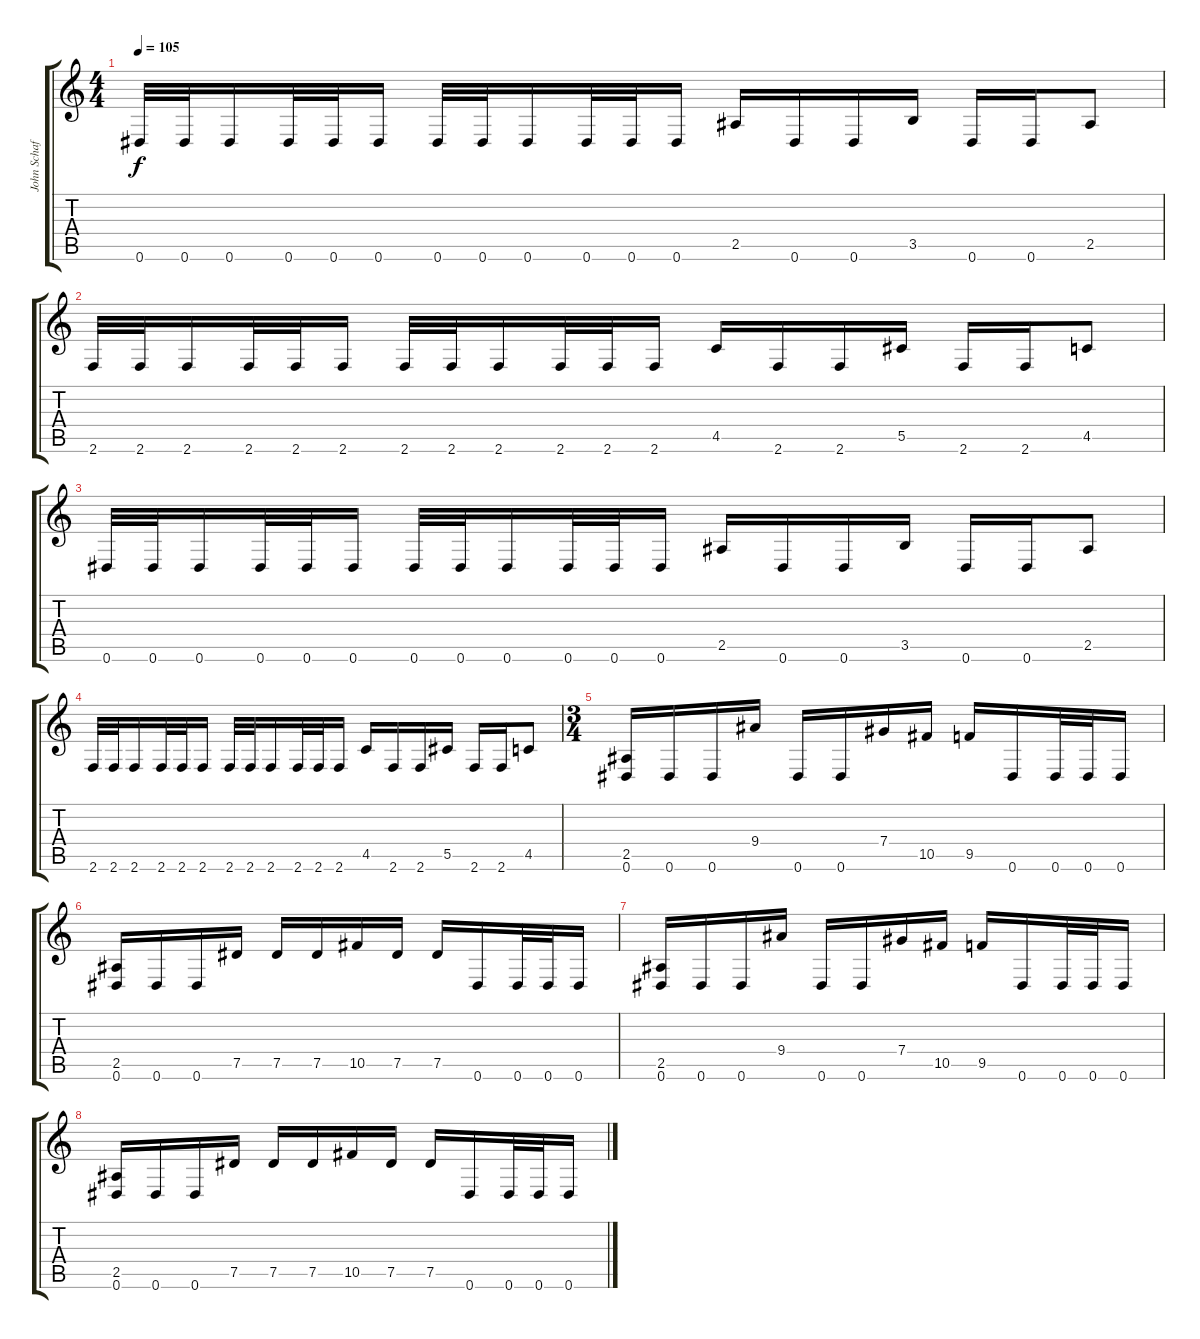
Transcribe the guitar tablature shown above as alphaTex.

\track ("John Schaffer Distortion" "John Schaf") {instrument distortionguitar}
\staff {score tabs}
\tuning (Eb4 Bb3 Gb3 Db3 Ab2 Eb2) {hide}
\ts (4 4)
\tempo 105
\clef g2
\ks c
0.6.32{dy f} 0.6.32 0.6.16 0.6.32 0.6.32 0.6.16 0.6.32 0.6.32 0.6.16 0.6.32 0.6.32 0.6.16 2.5.16 0.6.16 0.6.16 3.5.16 0.6.16 0.6.16 2.5.8 |
2.6.32 2.6.32 2.6.16 2.6.32 2.6.32 2.6.16 2.6.32 2.6.32 2.6.16 2.6.32 2.6.32 2.6.16 4.5.16 2.6.16 2.6.16 5.5.16 2.6.16 2.6.16 4.5.8 |
0.6.32 0.6.32 0.6.16 0.6.32 0.6.32 0.6.16 0.6.32 0.6.32 0.6.16 0.6.32 0.6.32 0.6.16 2.5.16 0.6.16 0.6.16 3.5.16 0.6.16 0.6.16 2.5.8 |
2.6.32 2.6.32 2.6.16 2.6.32 2.6.32 2.6.16 2.6.32 2.6.32 2.6.16 2.6.32 2.6.32 2.6.16 4.5.16 2.6.16 2.6.16 5.5.16 2.6.16 2.6.16 4.5.8 |
\ts (3 4)
(2.5 0.6).16 0.6.16 0.6.16 9.4.16 0.6.16 0.6.16 7.4.16 10.5.16 9.5.16 0.6.16 0.6.32 0.6.32 0.6.16 |
(2.5 0.6).16 0.6.16 0.6.16 7.5.16 7.5.16 7.5.16 10.5.16 7.5.16 7.5.16 0.6.16 0.6.32 0.6.32 0.6.16 |
(2.5 0.6).16 0.6.16 0.6.16 9.4.16 0.6.16 0.6.16 7.4.16 10.5.16 9.5.16 0.6.16 0.6.32 0.6.32 0.6.16 |
(2.5 0.6).16 0.6.16 0.6.16 7.5.16 7.5.16 7.5.16 10.5.16 7.5.16 7.5.16 0.6.16 0.6.32 0.6.32 0.6.16
